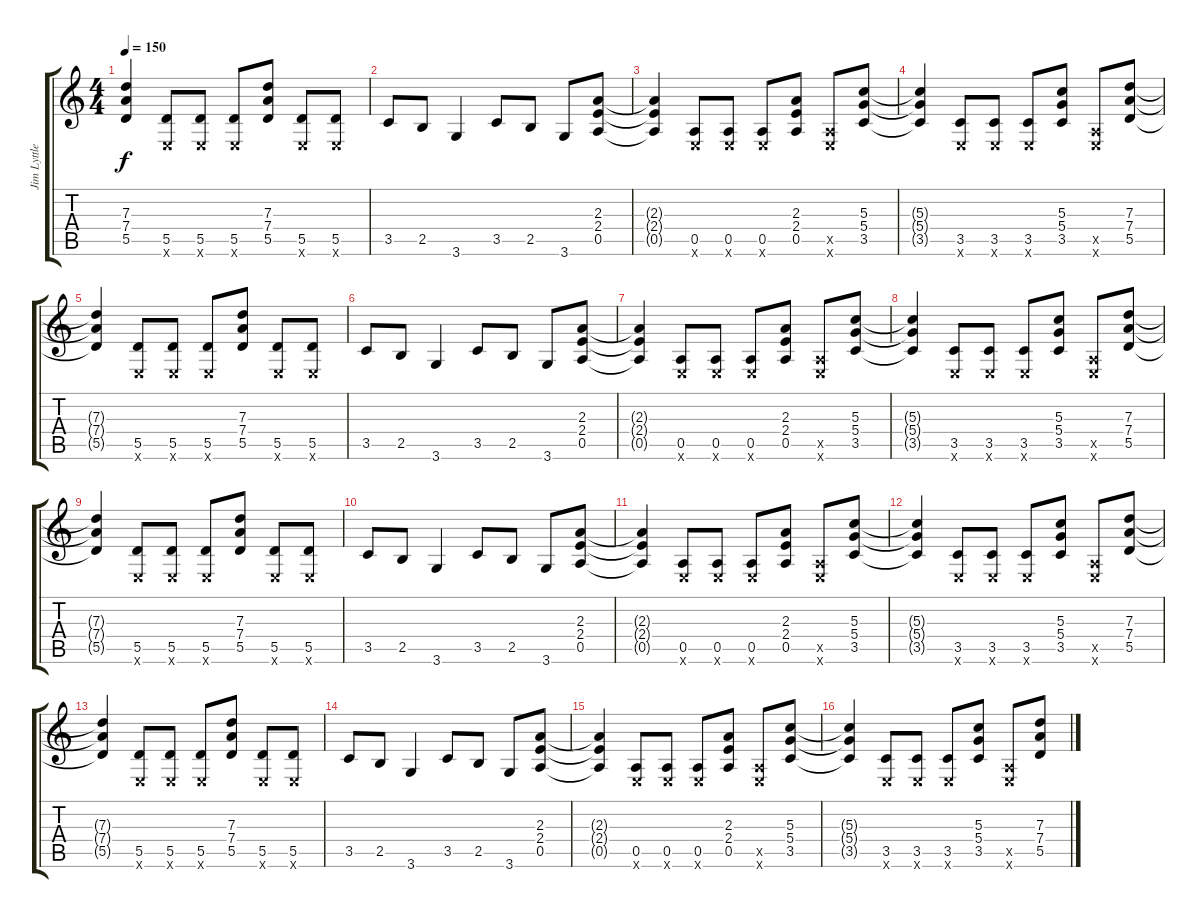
\track ("Jim Lyttle" "Jim Lyttle") {instrument overdrivenguitar}
\staff {score tabs}
\tuning (E4 B3 G3 D3 A2 E2) {hide}
\ts (4 4)
\tempo 150
\clef g2
\ks c
(7.3{t} 7.4{t} 5.5{t}).4{dy f} (5.5 0.6{x}).8 (5.5 0.6{x}).8 (5.5 0.6{x}).8 (7.3 7.4 5.5).8 (5.5 0.6{x}).8 (5.5 0.6{x}).8 |
3.5.8 2.5.8 3.6.4 3.5.8 2.5.8 3.6.8 (2.3 2.4 0.5).8 |
(2.3{t} 2.4{t} 0.5{t}).4 (0.5 0.6{x}).8 (0.5 0.6{x}).8 (0.5 0.6{x}).8 (2.3 2.4 0.5).8 (0.5{x} 0.6{x}).8 (5.3 5.4 3.5).8 |
(5.3{t} 5.4{t} 3.5{t}).4 (3.5 0.6{x}).8 (3.5 0.6{x}).8 (3.5 0.6{x}).8 (5.3 5.4 3.5).8 (0.5{x} 0.6{x}).8 (7.3 7.4 5.5).8 |
(7.3{t} 7.4{t} 5.5{t}).4 (5.5 0.6{x}).8 (5.5 0.6{x}).8 (5.5 0.6{x}).8 (7.3 7.4 5.5).8 (5.5 0.6{x}).8 (5.5 0.6{x}).8 |
3.5.8 2.5.8 3.6.4 3.5.8 2.5.8 3.6.8 (2.3 2.4 0.5).8 |
(2.3{t} 2.4{t} 0.5{t}).4 (0.5 0.6{x}).8 (0.5 0.6{x}).8 (0.5 0.6{x}).8 (2.3 2.4 0.5).8 (0.5{x} 0.6{x}).8 (5.3 5.4 3.5).8 |
(5.3{t} 5.4{t} 3.5{t}).4 (3.5 0.6{x}).8 (3.5 0.6{x}).8 (3.5 0.6{x}).8 (5.3 5.4 3.5).8 (0.5{x} 0.6{x}).8 (7.3 7.4 5.5).8 |
(7.3{t} 7.4{t} 5.5{t}).4 (5.5 0.6{x}).8 (5.5 0.6{x}).8 (5.5 0.6{x}).8 (7.3 7.4 5.5).8 (5.5 0.6{x}).8 (5.5 0.6{x}).8 |
3.5.8 2.5.8 3.6.4 3.5.8 2.5.8 3.6.8 (2.3 2.4 0.5).8 |
(2.3{t} 2.4{t} 0.5{t}).4 (0.5 0.6{x}).8 (0.5 0.6{x}).8 (0.5 0.6{x}).8 (2.3 2.4 0.5).8 (0.5{x} 0.6{x}).8 (5.3 5.4 3.5).8 |
(5.3{t} 5.4{t} 3.5{t}).4 (3.5 0.6{x}).8 (3.5 0.6{x}).8 (3.5 0.6{x}).8 (5.3 5.4 3.5).8 (0.5{x} 0.6{x}).8 (7.3 7.4 5.5).8 |
(7.3{t} 7.4{t} 5.5{t}).4 (5.5 0.6{x}).8 (5.5 0.6{x}).8 (5.5 0.6{x}).8 (7.3 7.4 5.5).8 (5.5 0.6{x}).8 (5.5 0.6{x}).8 |
3.5.8 2.5.8 3.6.4 3.5.8 2.5.8 3.6.8 (2.3 2.4 0.5).8 |
(2.3{t} 2.4{t} 0.5{t}).4{volume 9} (0.5 0.6{x}).8 (0.5 0.6{x}).8 (0.5 0.6{x}).8 (2.3 2.4 0.5).8 (0.5{x} 0.6{x}).8 (5.3 5.4 3.5).8 |
(5.3{t} 5.4{t} 3.5{t}).4 (3.5 0.6{x}).8 (3.5 0.6{x}).8 (3.5 0.6{x}).8 (5.3 5.4 3.5).8 (0.5{x} 0.6{x}).8 (7.3 7.4 5.5).8
